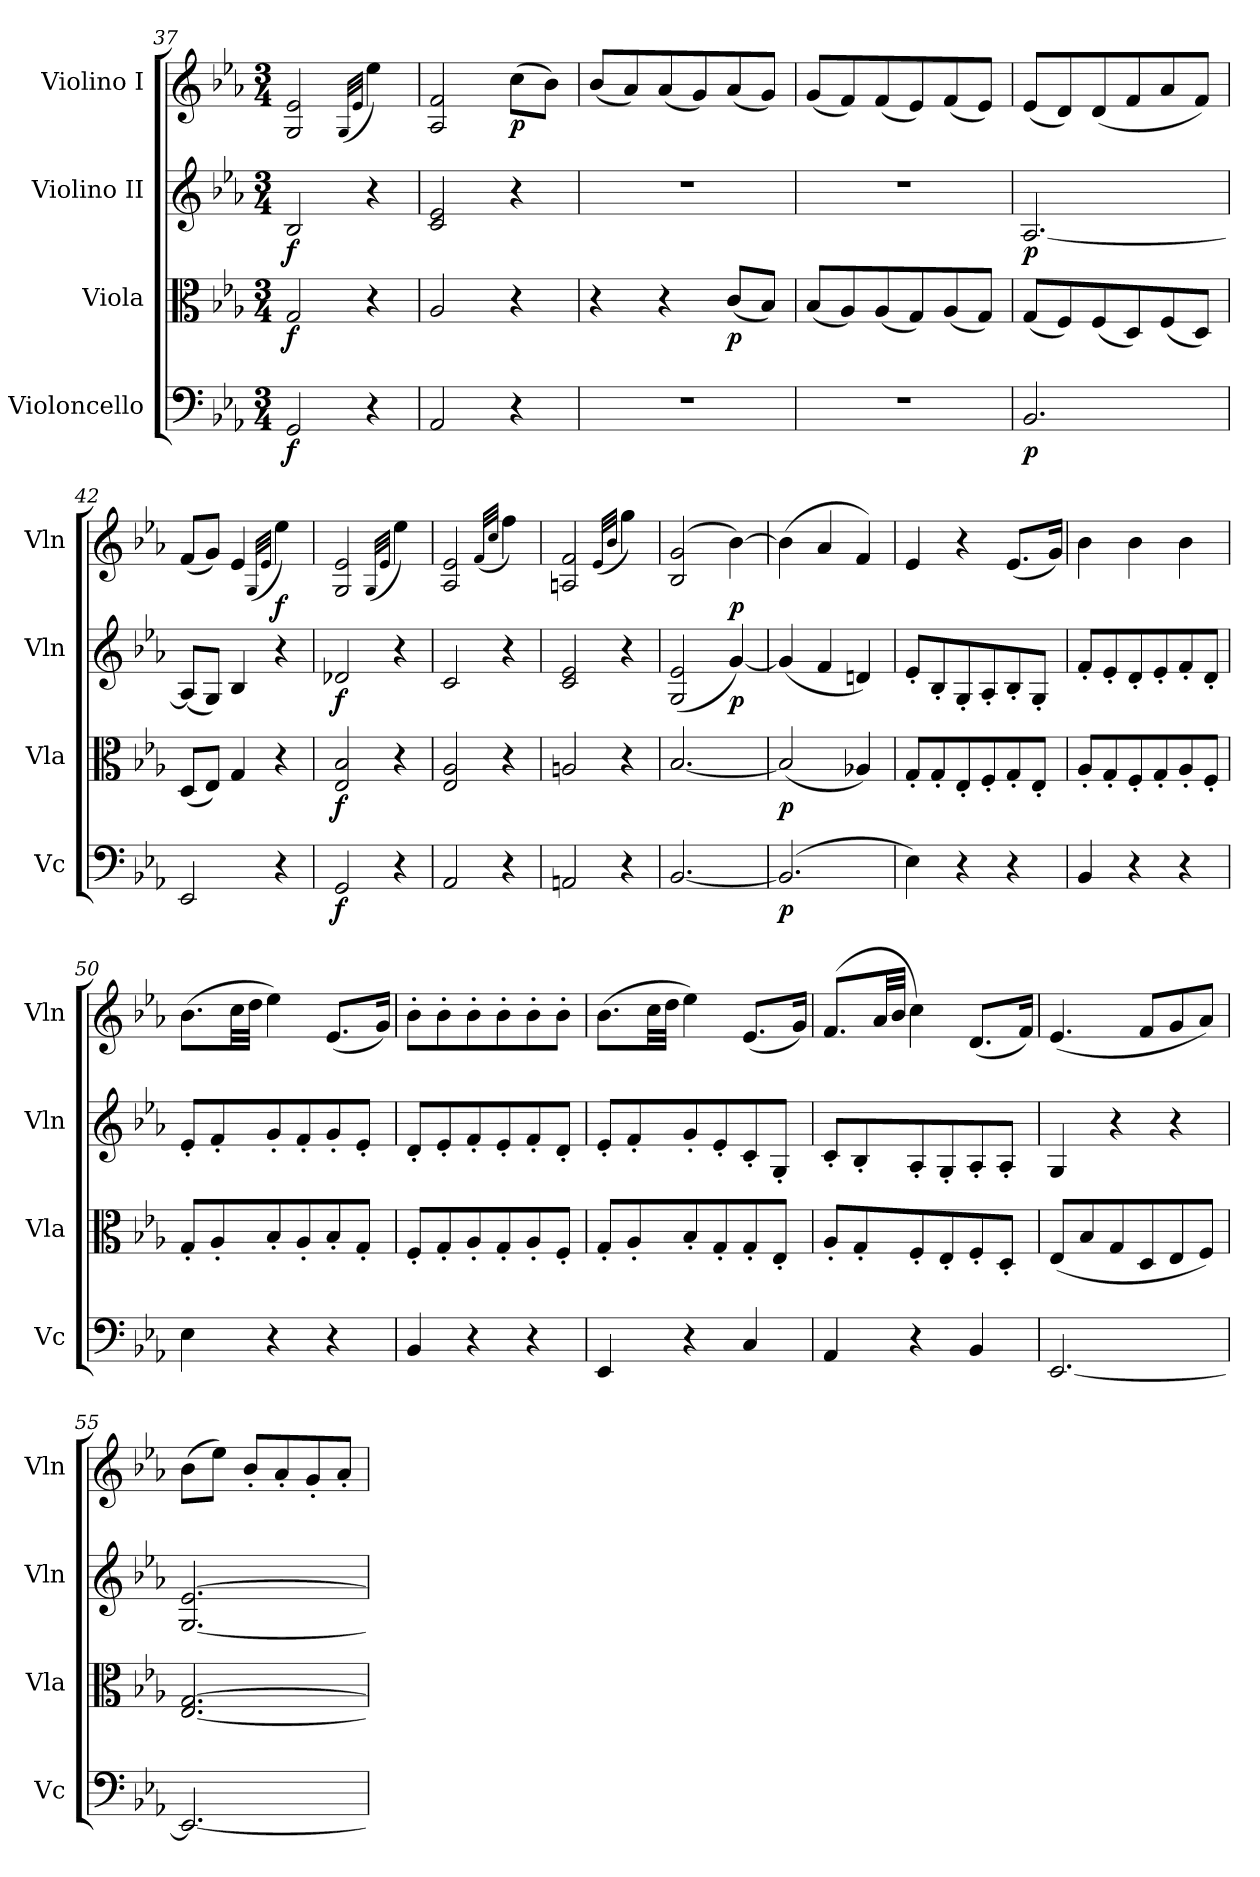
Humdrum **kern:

**kern	**dynam	**kern	**dynam	**kern	**dynam	**kern	**dynam
*part4	*part4	*part3	*part3	*part2	*part2	*part1	*part1
*staff4	*staff4	*staff3	*staff3	*staff2	*staff2	*staff1	*staff1
*I"Violoncello	*	*I"Viola	*	*I"Violino II	*	*I"Violino I	*
*I'Vc	*	*I'Vla	*	*I'Vln	*	*I'Vln	*
*clefF4	*	*clefC3	*	*clefG2	*	*clefG2	*
*k[b-e-a-]	*	*k[b-e-a-]	*	*k[b-e-a-]	*	*k[b-e-a-]	*
*E-:	*	*E-:	*	*E-:	*	*E-:	*
*M3/4	*	*M3/4	*	*M3/4	*	*M3/4	*
=37	=37	=37	=37	=37	=37	=37	=37
2GG	f	2G	f	2B-	f	2e- 2G	.
.	.	.	.	.	.	(32qGLLL	.
.	.	.	.	.	.	32qe-JJJ	.
4r	.	4r	.	4r	.	4ee-)	.
!!LO:LB:g=z
=38	=38	=38	=38	=38	=38	=38	=38
2AA-	.	2A-	.	2e- 2c	.	2f 2A-	.
4r	.	4r	.	4r	.	(8ccL	p
.	.	.	.	.	.	8b-J)	.
=39	=39	=39	=39	=39	=39	=39	=39
2.r	.	4r	.	2.r	.	(8b-L	.
.	.	.	.	.	.	8a-)	.
.	.	4r	.	.	.	(8a-	.
.	.	.	.	.	.	8g)	.
.	.	(8cL	p	.	.	(8a-	.
.	.	8B-J)	.	.	.	8gJ)	.
=40	=40	=40	=40	=40	=40	=40	=40
2.r	.	(8B-L	.	2.r	.	(8gL	.
.	.	8A-)	.	.	.	8f)	.
.	.	(8A-	.	.	.	(8f	.
.	.	8G)	.	.	.	8e-)	.
.	.	(8A-	.	.	.	(8f	.
.	.	8GJ)	.	.	.	8e-J)	.
=41	=41	=41	=41	=41	=41	=41	=41
2.BB-	p	(8GL	.	[2.A-	p	(8e-L	.
.	.	8F)	.	.	.	8d)	.
.	.	(8F	.	.	.	(8d	.
.	.	8D)	.	.	.	8f	.
.	.	(8F	.	.	.	8a-	.
.	.	8DJ)	.	.	.	8fJ)	.
=42	=42	=42	=42	=42	=42	=42	=42
2EE-	.	(8DL	.	(8A-L]	.	(8fL	.
.	.	8E-J)	.	8GJ)	.	8gJ)	.
.	.	4G	.	4B-	.	4e-	.
.	.	.	.	.	.	(32qGLLL	.
.	.	.	.	.	.	32qe-JJJ	.
4r	.	4r	.	4r	.	4ee-)	f
=43	=43	=43	=43	=43	=43	=43	=43
2GG	f	2B- 2E-	f	2d-X	f	2e- 2G	.
.	.	.	.	.	.	(32qGLLL	.
.	.	.	.	.	.	32qe-JJJ	.
4r	.	4r	.	4r	.	4ee-)	.
=44	=44	=44	=44	=44	=44	=44	=44
2AA-	.	2A- 2E-	.	2c	.	2e- 2A-	.
.	.	.	.	.	.	(32qfLLL	.
.	.	.	.	.	.	32qccJJJ	.
4r	.	4r	.	4r	.	4ff)	.
=45	=45	=45	=45	=45	=45	=45	=45
2AAn	.	2An	.	2e- 2c	.	2f 2An	.
.	.	.	.	.	.	(32qe-LLL	.
.	.	.	.	.	.	32qb-JJJ	.
4r	.	4r	.	4r	.	4gg)	.
=46	=46	=46	=46	=46	=46	=46	=46
[2.BB-	.	[2.B-	.	(2e- 2G	.	(2g 2B-	.
.	.	.	.	[4g)	p	[4b-)	p
=47	=47	=47	=47	=47	=47	=47	=47
(2.BB-]	p	(2B-]	p	(4g]	.	(4b-]	.
.	.	.	.	4f	.	4a-	.
.	.	4A-X)	.	4dn)	.	4f)	.
!!LO:PB:g=z
=48	=48	=48	=48	=48	=48	=48	=48
4E-)	.	8G'L	.	8e-'L	.	4e-	.
.	.	8G'	.	8B-'	.	.	.
4r	.	8E-'	.	8G'	.	4r	.
.	.	8F'	.	8A-'	.	.	.
4r	.	8G'	.	8B-'	.	(8.e-L	.
.	.	8E-'J	.	8G'J	.	.	.
.	.	.	.	.	.	16gJk)	.
=49	=49	=49	=49	=49	=49	=49	=49
4BB-	.	8A-'L	.	8f'L	.	4b-	.
.	.	8G'	.	8e-'	.	.	.
4r	.	8F'	.	8d'	.	4b-	.
.	.	8G'	.	8e-'	.	.	.
4r	.	8A-'	.	8f'	.	4b-	.
.	.	8F'J	.	8d'J	.	.	.
=50	=50	=50	=50	=50	=50	=50	=50
4E-	.	8G'L	.	8e-'L	.	(8.b-L	.
.	.	8A-'	.	8f'	.	.	.
.	.	.	.	.	.	32ccLL	.
.	.	.	.	.	.	32ddJJJ	.
4r	.	8B-'	.	8g'	.	4ee-)	.
.	.	8A-'	.	8f'	.	.	.
4r	.	8B-'	.	8g'	.	(8.e-L	.
.	.	8G'J	.	8e-'J	.	.	.
.	.	.	.	.	.	16gJk)	.
=51	=51	=51	=51	=51	=51	=51	=51
4BB-	.	8F'L	.	8d'L	.	8b-'L	.
.	.	8G'	.	8e-'	.	8b-'	.
4r	.	8A-'	.	8f'	.	8b-'	.
.	.	8G'	.	8e-'	.	8b-'	.
4r	.	8A-'	.	8f'	.	8b-'	.
.	.	8F'J	.	8d'J	.	8b-'J	.
=52	=52	=52	=52	=52	=52	=52	=52
4EE-	.	8G'L	.	8e-'L	.	(8.b-L	.
.	.	8A-'	.	8f'	.	.	.
.	.	.	.	.	.	32ccLL	.
.	.	.	.	.	.	32ddJJJ	.
4r	.	8B-'	.	8g'	.	4ee-)	.
.	.	8G'	.	8e-'	.	.	.
4C	.	8G'	.	8c'	.	(8.e-L	.
.	.	8E-'J	.	8G'J	.	.	.
.	.	.	.	.	.	16gJk)	.
=53	=53	=53	=53	=53	=53	=53	=53
4AA-	.	8A-'L	.	8c'L	.	(8.fL	.
.	.	8G'	.	8B-'	.	.	.
.	.	.	.	.	.	32a-LL	.
.	.	.	.	.	.	32b-JJJ	.
4r	.	8F'	.	8A-'	.	4cc)	.
.	.	8E-'	.	8G'	.	.	.
4BB-	.	8F'	.	8A-'	.	(8.dL	.
.	.	8D'J	.	8A-'J	.	.	.
.	.	.	.	.	.	16fJk)	.
=54	=54	=54	=54	=54	=54	=54	=54
[2.EE-	.	(8E-L	.	4G	.	(4.e-	.
.	.	8B-	.	.	.	.	.
.	.	8G	.	4r	.	.	.
.	.	8D	.	.	.	8fL	.
.	.	8E-	.	4r	.	8g	.
.	.	8FJ)	.	.	.	8a-J)	.
!!LO:LB:g=z
=55	=55	=55	=55	=55	=55	=55	=55
2.EE-_	.	[2.G [2.E-	.	[2.e- [2.G	.	(8b-L	.
.	.	.	.	.	.	8ee-J)	.
.	.	.	.	.	.	8b-'L	.
.	.	.	.	.	.	8a-'	.
.	.	.	.	.	.	8g'	.
.	.	.	.	.	.	8a-'J	.
=	=	=	=	=	=	=	=
*-	*-	*-	*-	*-	*-	*-	*-
